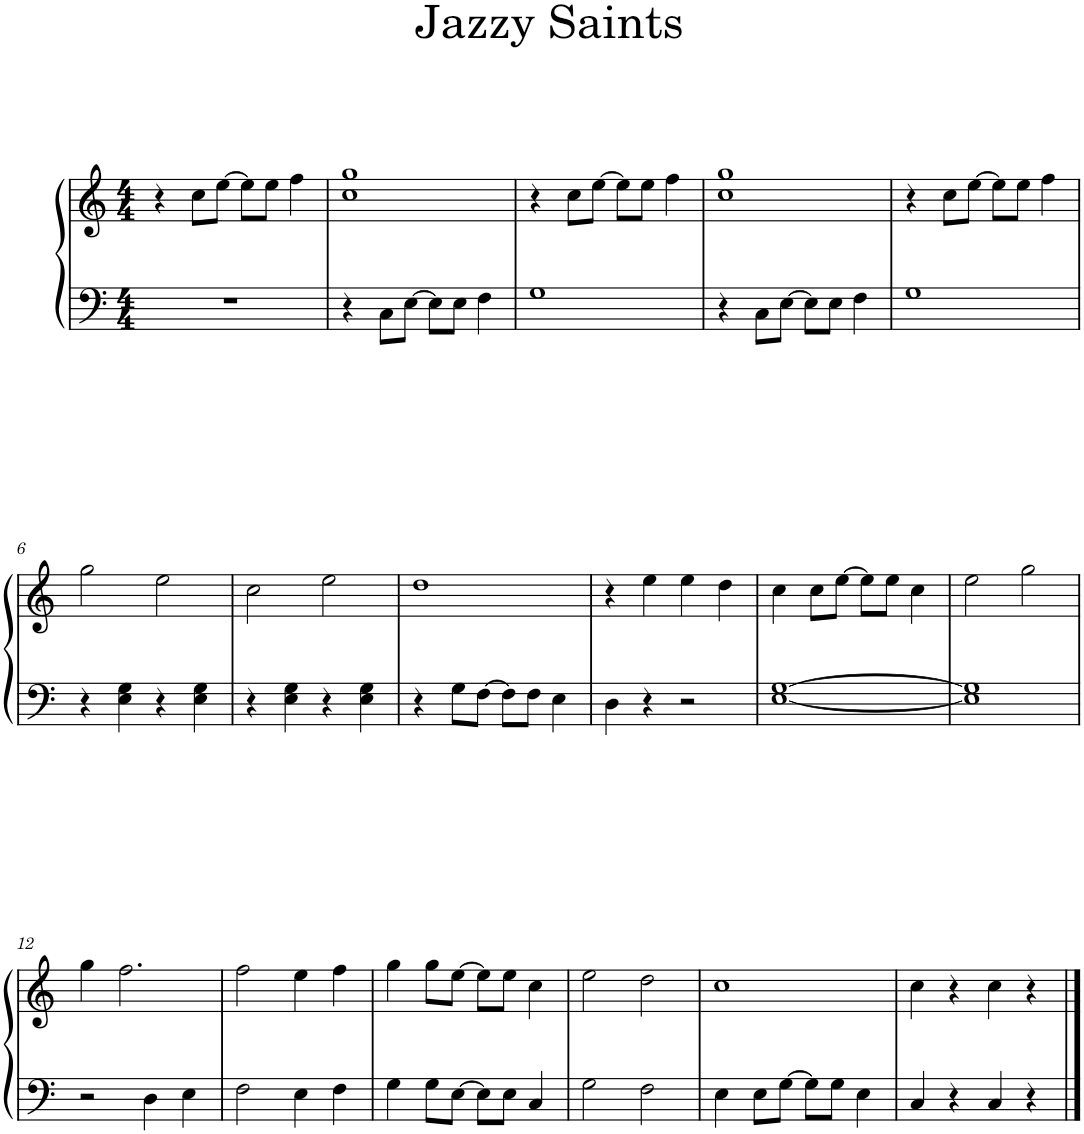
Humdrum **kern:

**kern	**kern
*part1	*part1
*staff2	*staff1
*I"Piano	*
*I'Pno.	*
*clefF4	*clefG2
*k[]	*k[]
*M4/4	*M4/4
=1	=1
1r	4r
.	8cc\L
.	[8ee\J
.	8ee\L]
.	8ee\J
.	4ff\
=2	=2
4r	1cc 1gg
8C\L	.
[8E\J	.
8E\L]	.
8E\J	.
4F\	.
=3	=3
1G	4r
.	8cc\L
.	[8ee\J
.	8ee\L]
.	8ee\J
.	4ff\
=4	=4
4r	1cc 1gg
8C\L	.
[8E\J	.
8E\L]	.
8E\J	.
4F\	.
=5	=5
1G	4r
.	8cc\L
.	[8ee\J
.	8ee\L]
.	8ee\J
.	4ff\
!!LO:LB:g=z
=6	=6
4r	2gg\
4E\ 4G\	.
4r	2ee\
4E\ 4G\	.
=7	=7
4r	2cc\
4E\ 4G\	.
4r	2ee\
4E\ 4G\	.
=8	=8
4r	1dd
8G\L	.
[8F\J	.
8F\L]	.
8F\J	.
4E\	.
=9	=9
4D\	4r
4r	4ee\
2r	4ee\
.	4dd\
=10	=10
[1E [1G	4cc\
.	8cc\L
.	[8ee\J
.	8ee\L]
.	8ee\J
.	4cc\
=11	=11
1E] 1G]	2ee\
.	2gg\
!!LO:LB:g=z
=12	=12
2r	4gg\
.	2.ff\
4D\	.
4E\	.
=13	=13
2F\	2ff\
4E\	4ee\
4F\	4ff\
=14	=14
4G\	4gg\
8G\L	8gg\L
[8E\J	[8ee\J
8E\L]	8ee\L]
8E\J	8ee\J
4C/	4cc\
=15	=15
2G\	2ee\
2F\	2dd\
=16	=16
4E\	1cc
8E\L	.
[8G\J	.
8G\L]	.
8G\J	.
4E\	.
=17	=17
4C/	4cc\
4r	4r
4C/	4cc\
4r	4r
==	==
*-	*-
